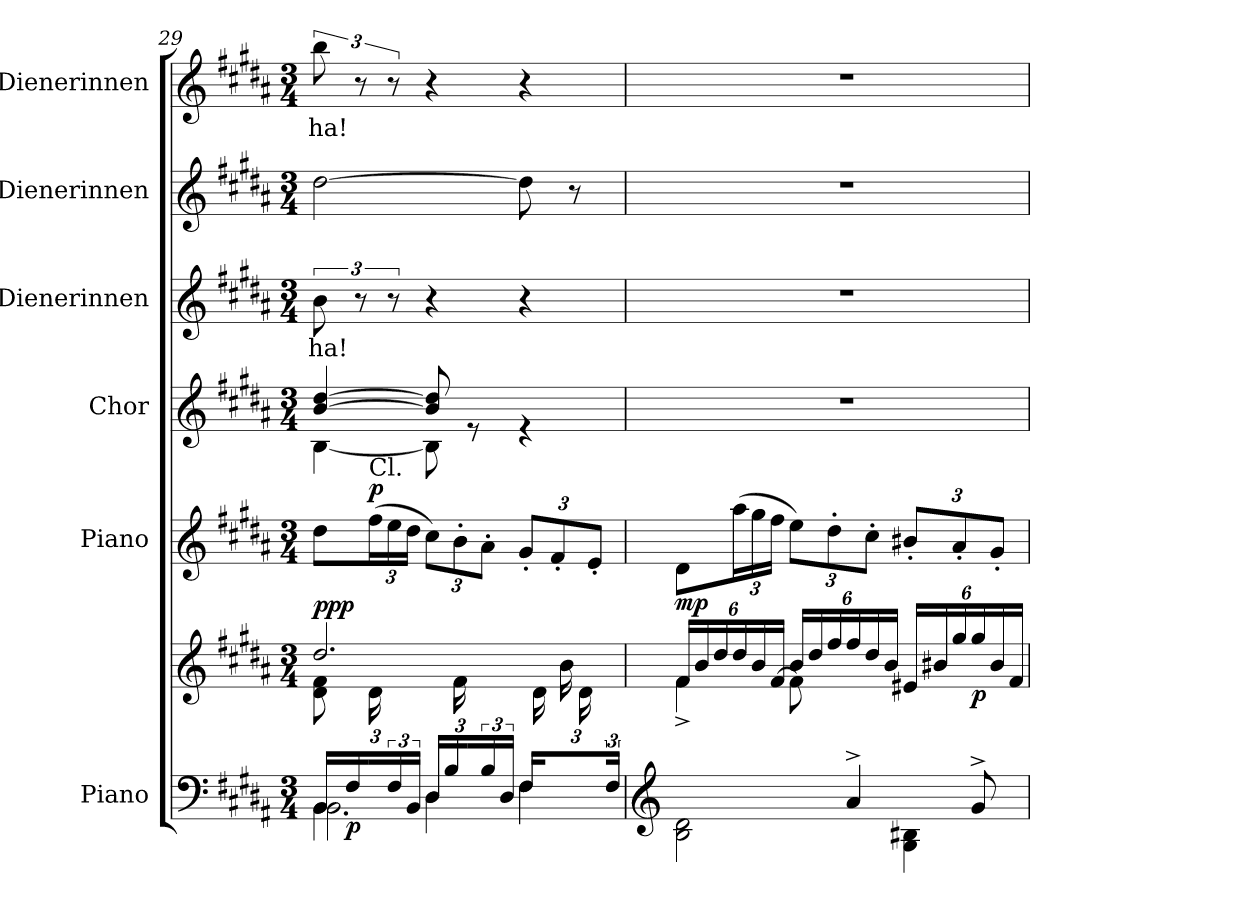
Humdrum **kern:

**kern	**kern	**dynam	**kern	**dynam	**kern	**kern	**text	**kern	**kern	**text
*part6	*part6	*part6	*part5	*part5	*part4	*part3	*part3	*part2	*part1	*part1
*staff7	*staff6	*staff6/7	*staff5	*staff5	*staff4	*staff3	*staff3	*staff2	*staff1	*staff1
*I"Piano	*	*	*I"Piano	*	*I"Chor	*I"Dienerinnen	*	*I"Dienerinnen	*I"Dienerinnen	*
*I'Pno.	*	*	*I'Pno.	*	*I'Chor.	*I'D.	*	*I'D.	*I'D.	*
*clefF4	*clefG2	*	*clefG2	*	*clefG2	*clefG2	*	*clefG2	*clefG2	*
*k[f#c#g#d#a#]	*k[f#c#g#d#a#]	*	*k[f#c#g#d#a#]	*	*k[f#c#g#d#a#]	*k[f#c#g#d#a#]	*	*k[f#c#g#d#a#]	*k[f#c#g#d#a#]	*
*M3/4	*M3/4	*	*M3/4	*	*M3/4	*M3/4	*	*M3/4	*M3/4	*
=29	=29	=29	=29	=29	=29	=29	=29	=29	=29	=29
*^	*^	*	*	*	*^	*	*	*	*	*
*	*^	*	*^	*	*	*	*	*	*	*	*	*	*
!	!	!	!	!	!	!LO:DY:b=2	!	!	!	!	!	!LO:LY:b	!	!	!LO:LY:b
!	!	!	!	!	!	!LO:DY:n=1:a	!	!	!	!	!	!	!	!	!
16BB/LL	4BB\	2.BB\	2.dd#/	8d#\ 8f#\	8ryy	pp p	8dd#\L	.	[4b/ [4dd#/	[4B\	12b\	ha!	[2dd#\	12bb\	ha!
!	!	!	!	!	!	!LO:DY:n=2:b=2	!	!	!	!	!	!	!	!	!
16F#/	.	.	.	.	.	p	.	.	.	.	.	.	.	.	.
.	.	.	.	.	.	.	.	.	.	.	12r	.	.	12r	.
*	*	*	*	*	*Xbrackettup	*	*Xbrackettup	*	*	*	*	*	*	*	*
!	!	!	!	!	!	!	!LO:TX:a:t=Cl.	!	!	!	!	!	!	!	!
!	!	!	!	!	!	!	!	!LO:DY:a	!	!	!	!	!	!	!
24ryy	.	.	.	2ryy	24d#\	.	(>24ff#\L	p	.	.	.	.	.	.	.
24F#/	.	.	.	.	24%5ryy	.	24ee\	.	.	.	12r	.	.	12r	.
24BB/JJ	.	.	.	.	.	.	24dd#\JJ	.	.	.	.	.	.	.	.
16D#/LL	4D#\	.	.	.	.	.	12cc#\L)	.	8b/] 8dd#/]	8B\]	4r	.	.	4r	.
16B/	.	.	.	.	.	.	.	.	.	.	.	.	.	.	.
.	.	.	.	.	.	.	12b'\	.	.	.	.	.	.	.	.
24ryy	.	.	.	.	24f#\	.	.	.	8re	4.ryy	.	.	.	.	.
24B/	.	.	.	.	48%7ryy	.	12a#'\J	.	.	.	.	.	.	.	.
24D#/JJ	.	.	.	.	.	.	.	.	.	.	.	.	.	.	.
16F#/LL	4F#\	.	.	.	.	.	12g#'/L	.	4re	.	4r	.	8dd#\]	4r	.
48%7ryy	.	.	.	.	16d#\	.	.	.	.	.	.	.	.	.	.
.	.	.	.	.	.	.	12f#'/	.	.	.	.	.	.	.	.
.	.	.	.	8ryy	24b\	.	.	.	.	.	.	.	8r	.	.
.	.	.	.	.	24d#\	.	12e'/J	.	.	.	.	.	.	.	.
24F#/JJ	.	.	.	.	24ryy	.	.	.	.	.	.	.	.	.	.
*v	*v	*v	*	*	*	*	*	*	*v	*v	*	*	*	*	*
*	*v	*v	*v	*	*	*	*	*	*	*	*	*
!!LO:PB:g=z
=30	=30	=30	=30	=30	=30	=30	=30	=30	=30	=30
*clefG2	*	*	*	*	*	*	*	*	*	*
*^	*^	*	*	*	*	*	*	*	*	*
*	*	*	*^	*	*	*	*	*	*	*	*	*
!	!	!	!	!	!	!	!LO:DY:b	!	!	!	!	!	!
*	*	*	*v	*v	*	*	*	*	*	*	*	*	*
4ryy	2B\ 2d#\	24f#/LL	4f#^\	.	8d#\L	mp	2.r	2.r	.	2.r	2.r	.
.	.	24b/	.	.	.	.	.	.	.	.	.	.
.	.	24dd#/	.	.	.	.	.	.	.	.	.	.
.	.	24dd#/	.	.	(>24aa#\L	.	.	.	.	.	.	.
.	.	24b/	.	.	24gg#\	.	.	.	.	.	.	.
.	.	[24f#/JJ	.	.	24ff#\JJ	.	.	.	.	.	.	.
8ryy	.	24b/LL	8f#\]	.	12ee\L)	.	.	.	.	.	.	.
.	.	24dd#/	.	.	.	.	.	.	.	.	.	.
.	.	24ff#/	.	.	12dd#'\	.	.	.	.	.	.	.
4a#^/	.	24ff#/	4.ryy	.	.	.	.	.	.	.	.	.
.	.	24dd#/	.	.	12cc#'\J	.	.	.	.	.	.	.
.	.	24b/JJ	.	.	.	.	.	.	.	.	.	.
.	4G#\ 4B#X\	24e#X/LL	.	.	12b#X'/L	.	.	.	.	.	.	.
.	.	24b#X/	.	.	.	.	.	.	.	.	.	.
.	.	24gg#/	.	.	12a#'/	.	.	.	.	.	.	.
!	!	!	!	!LO:DY:b	!	!	!	!	!	!	!	!
8g#^/	.	24gg#/	.	p	.	.	.	.	.	.	.	.
.	.	24b#/	.	.	12g#'/J	.	.	.	.	.	.	.
.	.	24f#/JJ	.	.	.	.	.	.	.	.	.	.
*v	*v	*	*	*	*	*	*	*	*	*	*	*
*	*v	*v	*	*	*	*	*	*	*	*	*
=	=	=	=	=	=	=	=	=	=	=
*-	*-	*-	*-	*-	*-	*-	*-	*-	*-	*-
